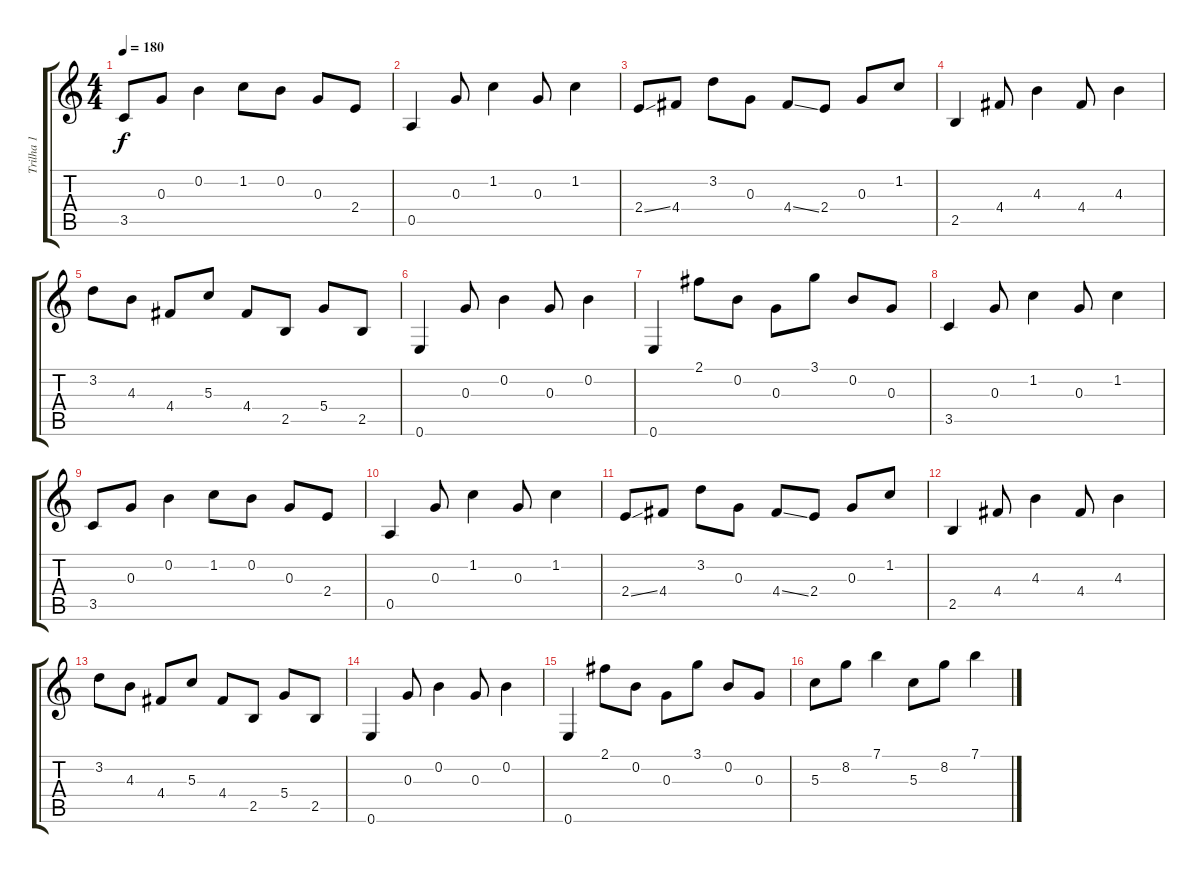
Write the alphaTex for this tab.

\track ("Trilha 1" "Trilha 1") {instrument acousticguitarnylon}
\staff {score tabs}
\tuning (E4 B3 G3 D3 A2 E2) {hide}
\ts (4 4)
\tempo 180
\clef g2
\ks c
3.5.8{dy f} 0.3.8 0.2.4 1.2.8 0.2.8 0.3.8 2.4.8 |
0.5.4 0.3.8 1.2.4 0.3.8 1.2.4 |
2.4{ss}.8 4.4.8 3.2.8 0.3.8 4.4{ss}.8 2.4.8 0.3.8 1.2.8 |
2.5.4 4.4.8 4.3.4 4.4.8 4.3.4 |
3.2.8 4.3.8 4.4.8 5.3.8 4.4.8 2.5.8 5.4.8 2.5.8 |
0.6.4 0.3.8 0.2.4 0.3.8 0.2.4 |
0.6.4 2.1.8 0.2.8 0.3.8 3.1.8 0.2.8 0.3.8 |
3.5.4 0.3.8 1.2.4 0.3.8 1.2.4 |
3.5.8 0.3.8 0.2.4 1.2.8 0.2.8 0.3.8 2.4.8 |
0.5.4 0.3.8 1.2.4 0.3.8 1.2.4 |
2.4{ss}.8 4.4.8 3.2.8 0.3.8 4.4{ss}.8 2.4.8 0.3.8 1.2.8 |
2.5.4 4.4.8 4.3.4 4.4.8 4.3.4 |
3.2.8 4.3.8 4.4.8 5.3.8 4.4.8 2.5.8 5.4.8 2.5.8 |
0.6.4 0.3.8 0.2.4 0.3.8 0.2.4 |
0.6.4 2.1.8 0.2.8 0.3.8 3.1.8 0.2.8 0.3.8 |
5.3.8 8.2.8 7.1.4 5.3.8 8.2.8 7.1.4
